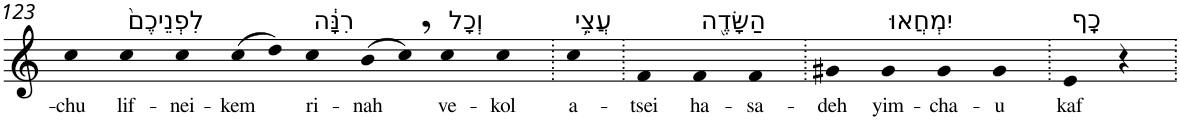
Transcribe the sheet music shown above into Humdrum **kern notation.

**kern	**text
*part1	*part1
*staff1	*staff1
*I"Piano	*
*I'Pno	*
!!LO:PB:g=z
*clefG2	*
*k[]	*
=123	=123
!	!LO:LY:b
4cc	-chu
!LO:TX:a:t=לִפְנֵיכֶם֙	!
!	!LO:LY:b
4cc	lif-
!	!LO:LY:b
4cc	-nei-
!	!LO:LY:b
(8cc	-kem
8dd)	.
!LO:TX:a:t=רִנָּ֔ה	!
!	!LO:LY:b
4cc	ri-
!	!LO:LY:b
(8b	-nah
8cc,)	.
!LO:TX:a:t=וְכָל	!
!	!LO:LY:b
4cc	ve-
!	!LO:LY:b
4cc	-kol
=124.	=124.
!LO:TX:a:t=עֲצֵ֥י	!
!	!LO:LY:b
4cc	a-
=125.	=125.
!	!LO:LY:b
4f	-tsei
!LO:TX:a:t=הַשָּׂדֶ֖ה	!
!	!LO:LY:b
4f	ha-
!	!LO:LY:b
4f	-sa-
=126.	=126.
!	!LO:LY:b
4g#X	-deh
!LO:TX:a:t=יִמְחֲאוּ	!
!	!LO:LY:b
4g#	yim-
!	!LO:LY:b
4g#	-cha-
!	!LO:LY:b
4g#	-u
=127.	=127.
!LO:TX:a:t=כָֽף	!
!	!LO:LY:b
4e	kaf
4r	.
=.	=.
*-	*-
